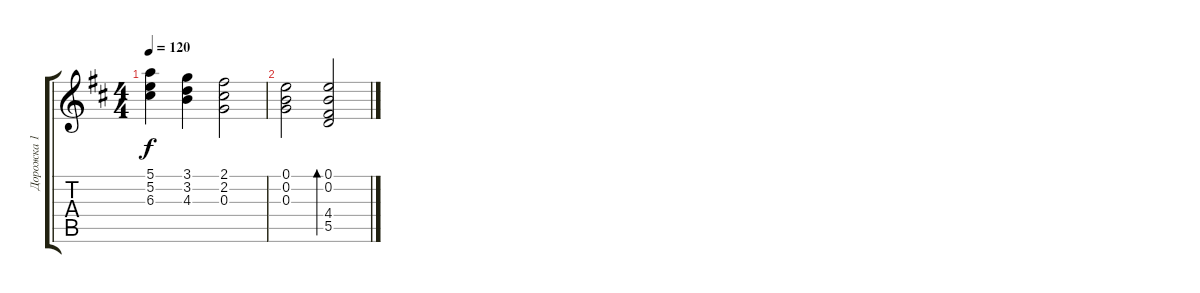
\track ("Дорожка 1" "Дорожка 1") {instrument acousticguitarnylon}
\staff {score tabs}
\tuning (E4 B3 G3 D3 A2 E2) {hide}
\ts (4 4)
\tempo 120
\clef g2
\ks d
(5.1 5.2 6.3).4{dy f} (3.1 3.2 4.3).4 (2.1 2.2 0.3).2 |
(0.1 0.2 0.3).2 (0.1 0.2 4.4 5.5).2{bd 480}
